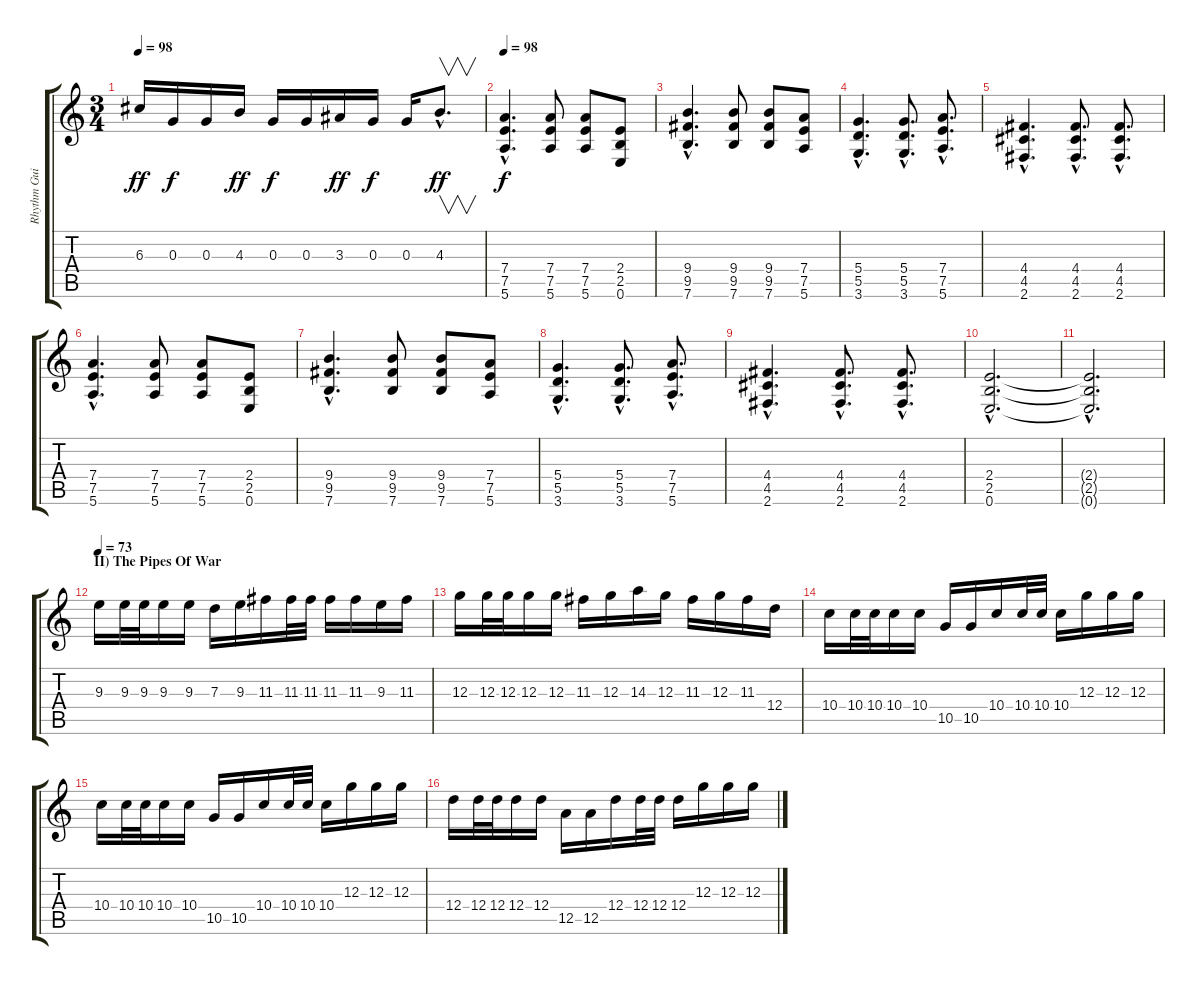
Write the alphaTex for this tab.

\track ("Rhythm Guitar (left)" "Rhythm Gui") {instrument distortionguitar}
\staff {score tabs}
\tuning (E4 B3 G3 D3 A2 E2) {hide}
\ts (3 4)
\tempo 98
\clef g2
\ks c
6.3.16{dy ff} 0.3.16{dy f} 0.3.16 4.3.16{dy ff} 0.3.16{dy f} 0.3.16 3.3.16{dy ff} 0.3.16{dy f} 0.3.16 4.3{hac}.8{v d dy ff} |
\tempo 98
(7.4{hac} 7.5{hac} 5.6{hac}).4{d dy f} (7.4 7.5 5.6).8 (7.4 7.5 5.6).8 (2.4 2.5 0.6).8 |
(9.4{hac} 9.5{hac} 7.6{hac}).4{d} (9.4 9.5 7.6).8 (9.4 9.5 7.6).8 (7.4 7.5 5.6).8 |
(5.4{hac} 5.5{hac} 3.6{hac}).4{d} (5.4{hac} 5.5{hac} 3.6{hac}).8{d} (7.4{hac} 7.5{hac} 5.6{hac}).8{d} |
(4.4{hac} 4.5{hac} 2.6{hac}).4{d} (4.4{hac} 4.5{hac} 2.6{hac}).8{d} (4.4{hac} 4.5{hac} 2.6{hac}).8{d} |
(7.4{hac} 7.5{hac} 5.6{hac}).4{d} (7.4 7.5 5.6).8 (7.4 7.5 5.6).8 (2.4 2.5 0.6).8 |
(9.4{hac} 9.5{hac} 7.6{hac}).4{d} (9.4 9.5 7.6).8 (9.4 9.5 7.6).8 (7.4 7.5 5.6).8 |
(5.4{hac} 5.5{hac} 3.6{hac}).4{d} (5.4{hac} 5.5{hac} 3.6{hac}).8{d} (7.4{hac} 7.5{hac} 5.6{hac}).8{d} |
(4.4{hac} 4.5{hac} 2.6{hac}).4{d} (4.4{hac} 4.5{hac} 2.6{hac}).8{d} (4.4{hac} 4.5{hac} 2.6{hac}).8{d} |
(2.4{hac} 2.5{hac} 0.6{hac}).2{d} |
(2.4{hac t} 2.5{hac t} 0.6{hac t}).2{d} |
\section ("" "II) The Pipes Of War")
\tempo 73
9.3.16 9.3.32 9.3.32 9.3.16 9.3.16 7.3.16 9.3.16 11.3.16 11.3.32 11.3.32 11.3.16 11.3.16 9.3.16 11.3.16 |
12.3.16 12.3.32 12.3.32 12.3.16 12.3.16 11.3.16 12.3.16 14.3.16 12.3.16 11.3.16 12.3.16 11.3.16 12.4.16 |
10.4.16 10.4.32 10.4.32 10.4.16 10.4.16 10.5.16 10.5.16 10.4.16 10.4.32 10.4.32 10.4.16 12.3.16 12.3.16 12.3.16 |
10.4.16 10.4.32 10.4.32 10.4.16 10.4.16 10.5.16 10.5.16 10.4.16 10.4.32 10.4.32 10.4.16 12.3.16 12.3.16 12.3.16 |
12.4.16 12.4.32 12.4.32 12.4.16 12.4.16 12.5.16 12.5.16 12.4.16 12.4.32 12.4.32 12.4.16 12.3.16 12.3.16 12.3.16
